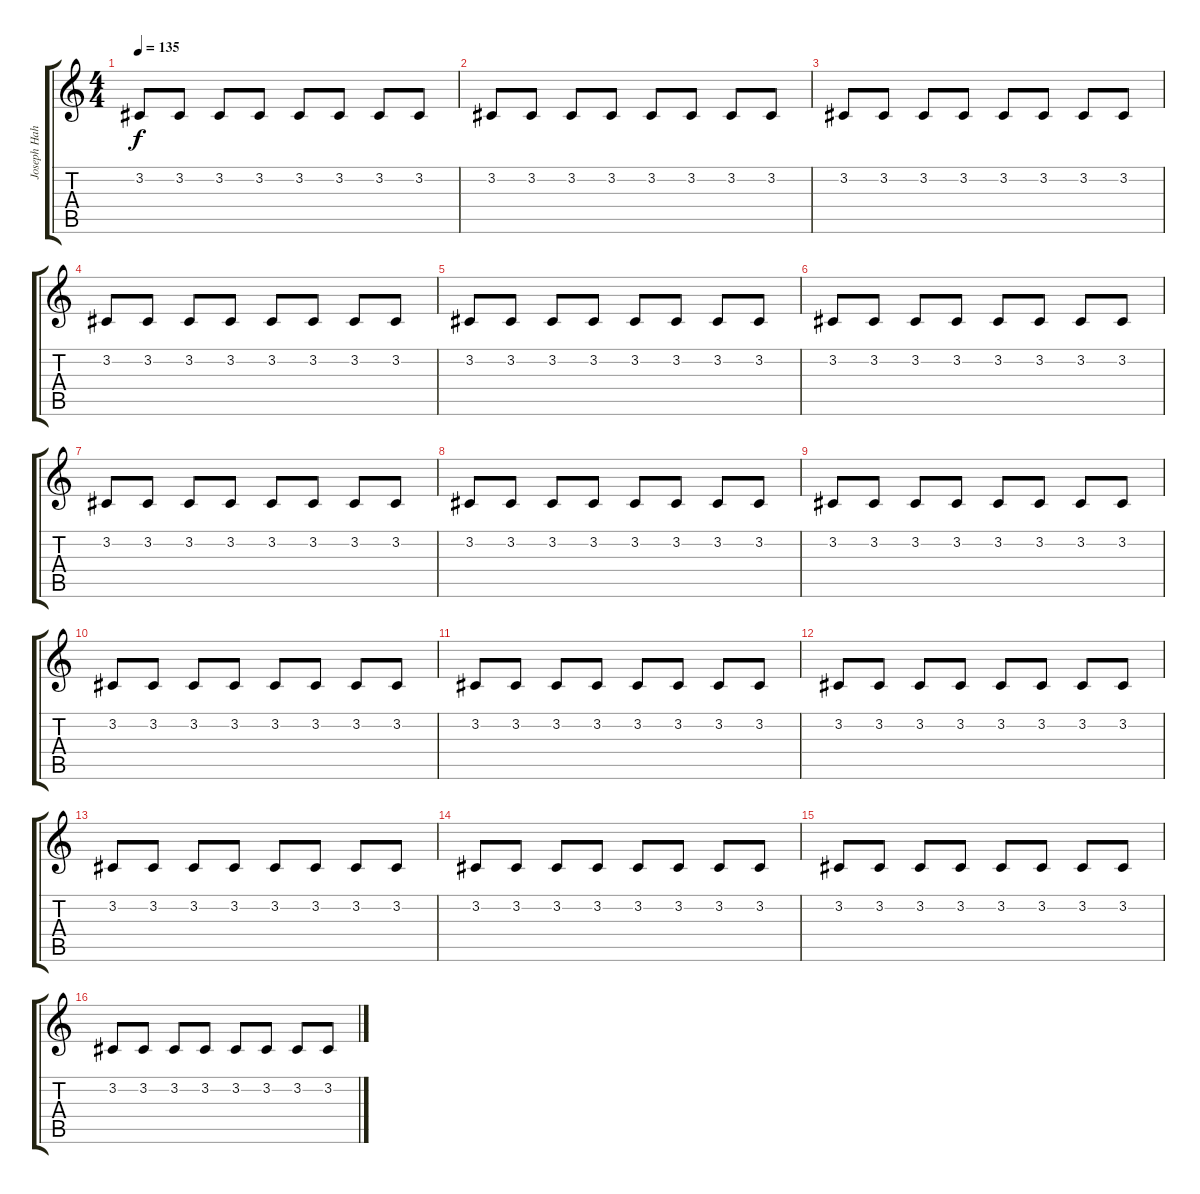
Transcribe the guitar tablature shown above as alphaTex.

\track ("Joseph Hahn (Sampler)" "Joseph Hah") {instrument lead8bassandlead}
\staff {score tabs}
\tuning (Eb4 Bb3 Gb3 Db3 Ab2 Db2) {hide}
\ts (4 4)
\tempo 135
\clef g2
\ks c
3.2.8{dy f} 3.2.8 3.2.8 3.2.8 3.2.8 3.2.8 3.2.8 3.2.8 |
3.2.8 3.2.8 3.2.8 3.2.8 3.2.8 3.2.8 3.2.8 3.2.8 |
3.2.8 3.2.8 3.2.8 3.2.8 3.2.8 3.2.8 3.2.8 3.2.8 |
3.2.8 3.2.8 3.2.8 3.2.8 3.2.8 3.2.8 3.2.8 3.2.8 |
3.2.8 3.2.8 3.2.8 3.2.8 3.2.8 3.2.8 3.2.8 3.2.8 |
3.2.8 3.2.8 3.2.8 3.2.8 3.2.8 3.2.8 3.2.8 3.2.8 |
3.2.8 3.2.8 3.2.8 3.2.8 3.2.8 3.2.8 3.2.8 3.2.8 |
3.2.8 3.2.8 3.2.8 3.2.8 3.2.8 3.2.8 3.2.8 3.2.8 |
3.2.8 3.2.8 3.2.8 3.2.8 3.2.8 3.2.8 3.2.8 3.2.8 |
3.2.8 3.2.8 3.2.8 3.2.8 3.2.8 3.2.8 3.2.8 3.2.8 |
3.2.8 3.2.8 3.2.8 3.2.8 3.2.8 3.2.8 3.2.8 3.2.8 |
3.2.8 3.2.8 3.2.8 3.2.8 3.2.8 3.2.8 3.2.8 3.2.8 |
3.2.8 3.2.8 3.2.8 3.2.8 3.2.8 3.2.8 3.2.8 3.2.8 |
3.2.8 3.2.8 3.2.8 3.2.8 3.2.8 3.2.8 3.2.8 3.2.8 |
3.2.8 3.2.8 3.2.8 3.2.8 3.2.8 3.2.8 3.2.8 3.2.8 |
3.2.8 3.2.8 3.2.8 3.2.8 3.2.8 3.2.8 3.2.8 3.2.8
